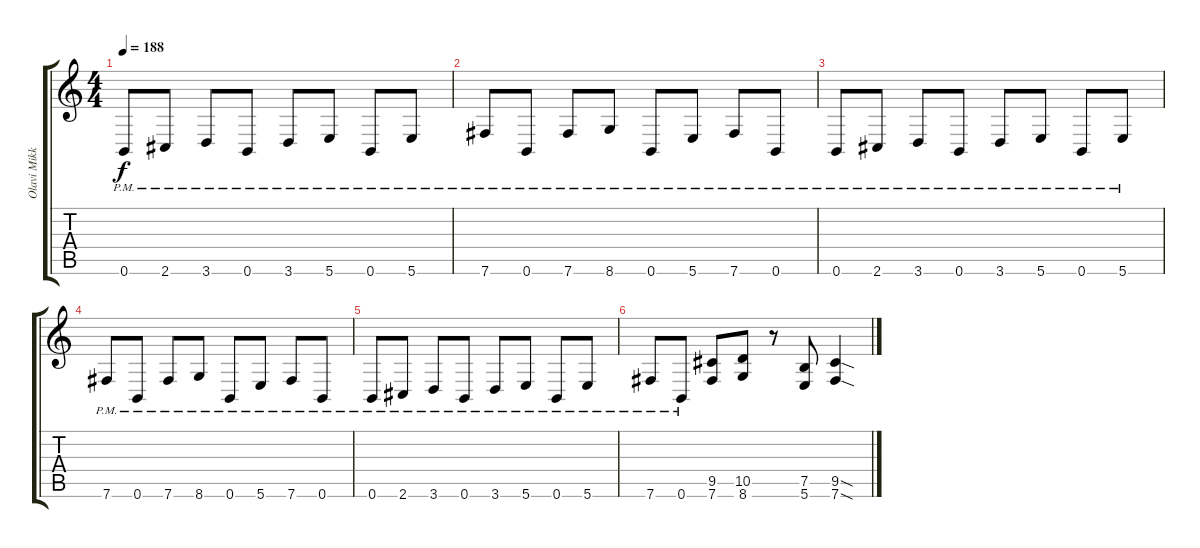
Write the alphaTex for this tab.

\track ("Olavi Mikkonen" "Olavi Mikk") {instrument overdrivenguitar}
\staff {score tabs}
\tuning (B3 Gb3 D3 A2 E2 B1) {hide}
\ts (4 4)
\tempo 188
\clef g2
\ks c
0.6{pm}.8{dy f} 2.6{pm}.8 3.6{pm}.8 0.6{pm}.8 3.6{pm}.8 5.6{pm}.8 0.6{pm}.8 5.6{pm}.8 |
7.6{pm}.8 0.6{pm}.8 7.6{pm}.8 8.6{pm}.8 0.6{pm}.8 5.6{pm}.8 7.6{pm}.8 0.6{pm}.8 |
0.6{pm}.8 2.6{pm}.8 3.6{pm}.8 0.6{pm}.8 3.6{pm}.8 5.6{pm}.8 0.6{pm}.8 5.6{pm}.8 |
7.6{pm}.8 0.6{pm}.8 7.6{pm}.8 8.6{pm}.8 0.6{pm}.8 5.6{pm}.8 7.6{pm}.8 0.6{pm}.8 |
0.6{pm}.8 2.6{pm}.8 3.6{pm}.8 0.6{pm}.8 3.6{pm}.8 5.6{pm}.8 0.6{pm}.8 5.6{pm}.8 |
7.6{pm}.8 0.6{pm}.8 (9.5 7.6).8 (10.5 8.6).8 r.8 (7.5 5.6).8 (9.5{sod} 7.6{sod}).4
